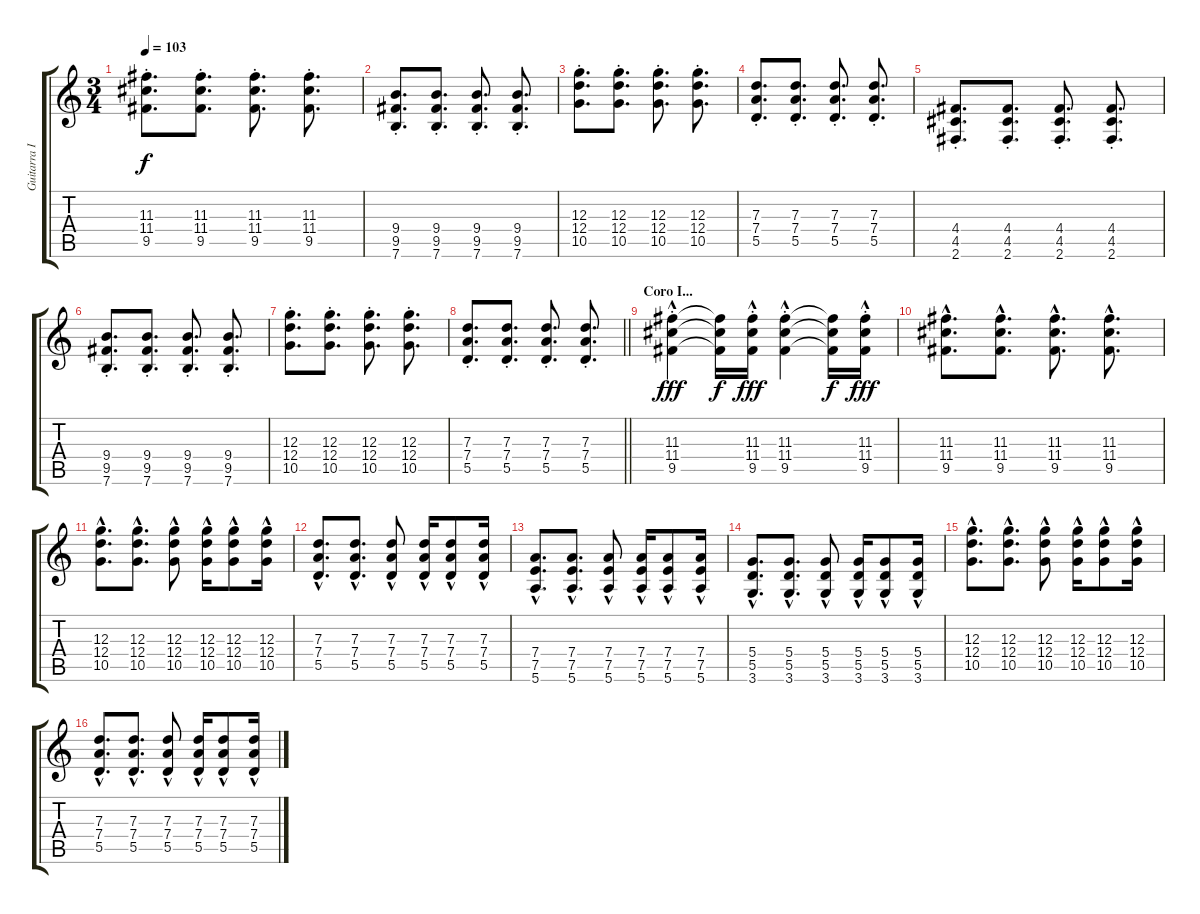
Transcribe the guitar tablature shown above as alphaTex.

\track ("Guitarra II" "Guitarra I") {instrument distortionguitar}
\staff {score tabs}
\tuning (E4 B3 G3 D3 A2 E2) {hide}
\ts (3 4)
\tempo 103
\clef g2
\ks c
(11.3{st} 11.4{st} 9.5{st}).8{d dy f} (11.3{st} 11.4{st} 9.5{st}).8{d} (11.3{st} 11.4{st} 9.5{st}).8{d} (11.3{st} 11.4{st} 9.5{st}).8{d} |
(9.4{st} 9.5{st} 7.6{st}).8{d} (9.4{st} 9.5{st} 7.6{st}).8{d} (9.4{st} 9.5{st} 7.6{st}).8{d} (9.4{st} 9.5{st} 7.6{st}).8{d} |
(12.3{st} 12.4{st} 10.5{st}).8{d} (12.3{st} 12.4{st} 10.5{st}).8{d} (12.3{st} 12.4{st} 10.5{st}).8{d} (12.3{st} 12.4{st} 10.5{st}).8{d} |
(7.3{st} 7.4{st} 5.5{st}).8{d} (7.3{st} 7.4{st} 5.5{st}).8{d} (7.3{st} 7.4{st} 5.5{st}).8{d} (7.3{st} 7.4{st} 5.5{st}).8{d} |
(4.4{st} 4.5{st} 2.6{st}).8{d} (4.4{st} 4.5{st} 2.6{st}).8{d} (4.4{st} 4.5{st} 2.6{st}).8{d} (4.4{st} 4.5{st} 2.6{st}).8{d} |
(9.4{st} 9.5{st} 7.6{st}).8{d} (9.4{st} 9.5{st} 7.6{st}).8{d} (9.4{st} 9.5{st} 7.6{st}).8{d} (9.4{st} 9.5{st} 7.6{st}).8{d} |
(12.3{st} 12.4{st} 10.5{st}).8{d} (12.3{st} 12.4{st} 10.5{st}).8{d} (12.3{st} 12.4{st} 10.5{st}).8{d} (12.3{st} 12.4{st} 10.5{st}).8{d} |
\barLineRight lightlight
(7.3{st} 7.4{st} 5.5{st}).8{d} (7.3{st} 7.4{st} 5.5{st}).8{d} (7.3{st} 7.4{st} 5.5{st}).8{d} (7.3{st} 7.4{st} 5.5{st}).8{d} |
\section ("" "Coro I...")
(11.3{hac st} 11.4{hac st} 9.5{hac st}).4{dy fff} (11.3{t} 11.4{t} 9.5{t}).16{dy f} (11.3{hac st} 11.4{hac st} 9.5{hac st}).16{dy fff} (11.3{hac st} 11.4{hac st} 9.5{hac st}).4 (11.3{t} 11.4{t} 9.5{t}).16{dy f} (11.3{hac st} 11.4{hac st} 9.5{hac st}).16{dy fff} |
(11.3{hac} 11.4{hac} 9.5{hac}).8{d} (11.3{hac} 11.4{hac} 9.5{hac}).8{d} (11.3{hac} 11.4{hac} 9.5{hac}).8{d} (11.3{hac} 11.4{hac} 9.5{hac}).8{d} |
(12.3{hac} 12.4{hac} 10.5{hac}).8{d} (12.3{hac} 12.4{hac} 10.5{hac}).8{d} (12.3{hac} 12.4{hac} 10.5{hac}).8 (12.3{hac} 12.4{hac} 10.5{hac}).16 (12.3{hac} 12.4{hac} 10.5{hac}).8 (12.3{hac} 12.4{hac} 10.5{hac}).16 |
(7.3{hac} 7.4{hac} 5.5{hac}).8{d} (7.3{hac} 7.4{hac} 5.5{hac}).8{d} (7.3{hac} 7.4{hac} 5.5{hac}).8 (7.3{hac} 7.4{hac} 5.5{hac}).16 (7.3{hac} 7.4{hac} 5.5{hac}).8 (7.3{hac} 7.4{hac} 5.5{hac}).16 |
(7.4{hac} 7.5{hac} 5.6{hac}).8{d} (7.4{hac} 7.5{hac} 5.6{hac}).8{d} (7.4{hac} 7.5{hac} 5.6{hac}).8 (7.4{hac} 7.5{hac} 5.6{hac}).16 (7.4{hac} 7.5{hac} 5.6{hac}).8 (7.4{hac} 7.5{hac} 5.6{hac}).16 |
(5.4{hac} 5.5{hac} 3.6{hac}).8{d} (5.4{hac} 5.5{hac} 3.6{hac}).8{d} (5.4{hac} 5.5{hac} 3.6{hac}).8 (5.4{hac} 5.5{hac} 3.6{hac}).16 (5.4{hac} 5.5{hac} 3.6{hac}).8 (5.4{hac} 5.5{hac} 3.6{hac}).16 |
(12.3{hac} 12.4{hac} 10.5{hac}).8{d} (12.3{hac} 12.4{hac} 10.5{hac}).8{d} (12.3{hac} 12.4{hac} 10.5{hac}).8 (12.3{hac} 12.4{hac} 10.5{hac}).16 (12.3{hac} 12.4{hac} 10.5{hac}).8 (12.3{hac} 12.4{hac} 10.5{hac}).16 |
(7.3{hac} 7.4{hac} 5.5{hac}).8{d} (7.3{hac} 7.4{hac} 5.5{hac}).8{d} (7.3{hac} 7.4{hac} 5.5{hac}).8 (7.3{hac} 7.4{hac} 5.5{hac}).16 (7.3{hac} 7.4{hac} 5.5{hac}).8 (7.3{hac} 7.4{hac} 5.5{hac}).16
